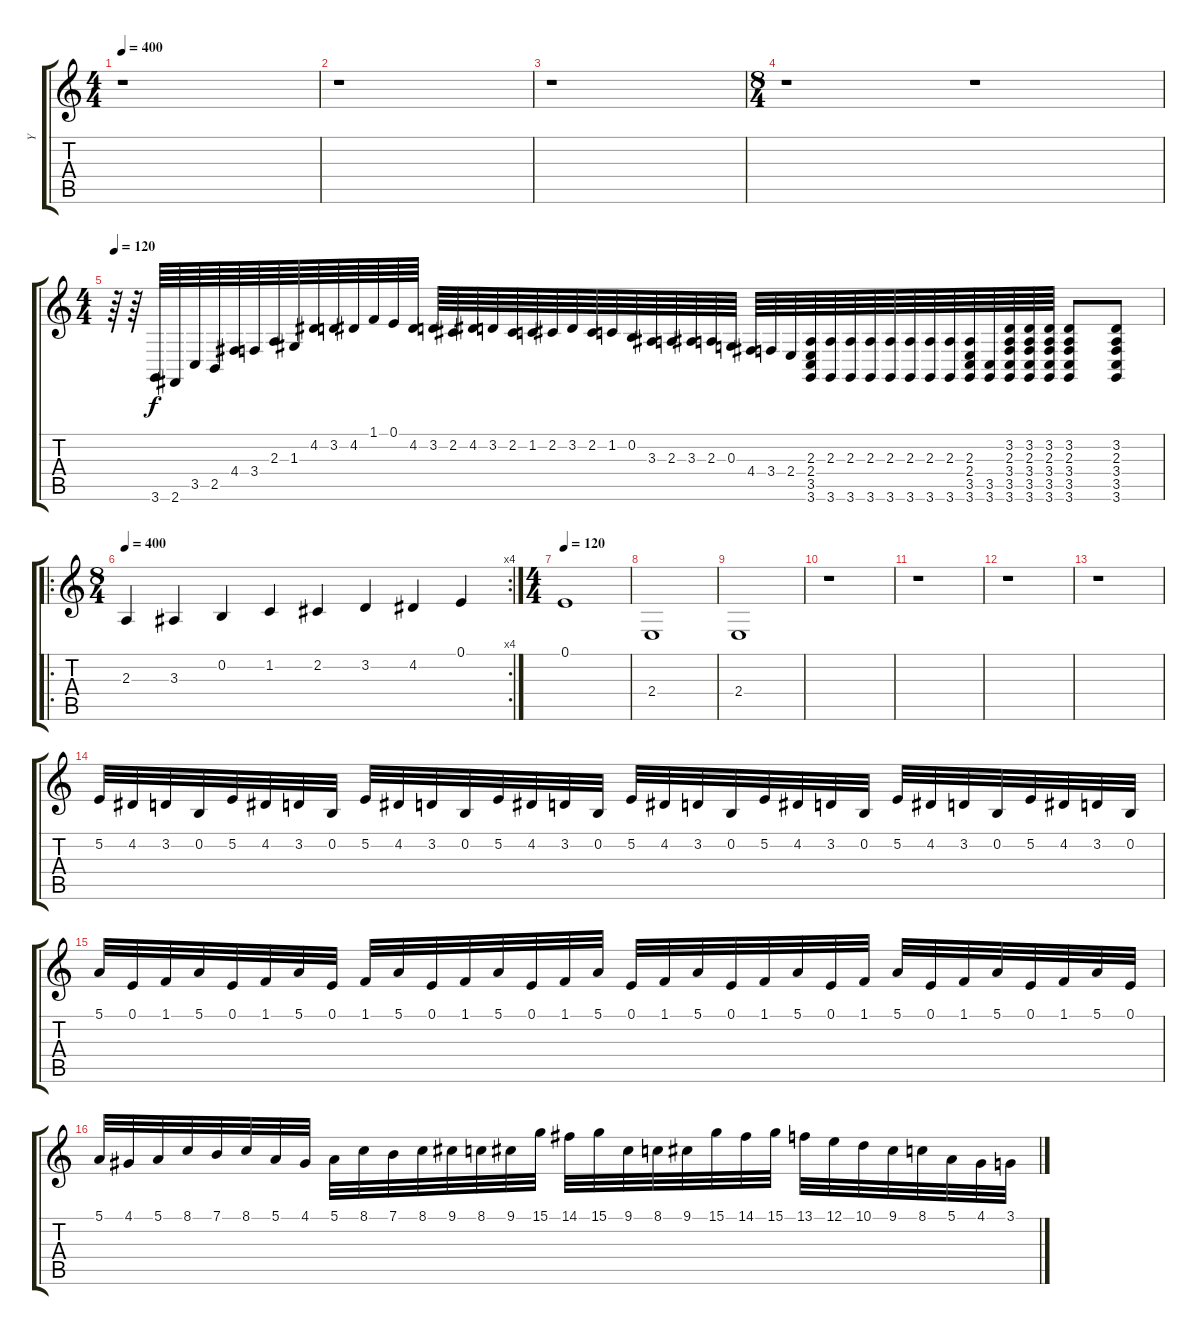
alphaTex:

\track ("Y" "Y") {instrument fx8scifi}
\staff {score tabs}
\tuning (E4 B3 G3 D3 A2 E2) {hide}
\ts (4 4)
\tempo 400
\clef g2
\ks c
r.1{dy f} |
r.1 |
r.1 |
\ts (8 4)
r.1 r.1 |
\ts (4 4)
\tempo 120
r.64 r.64 3.6.64 2.6.64 3.5.64 2.5.64 4.4.64 3.4.64 2.3.64 1.3.64 4.2.64 3.2.64 4.2.64 1.1.64 0.1.64 4.2.64 3.2.64 2.2.64 4.2.64 3.2.64 2.2.64 1.2.64 2.2.64 3.2.64 2.2.64 1.2.64 0.2.64 3.3.64 2.3.64 3.3.64 2.3.64 0.3.64 4.4.64 3.4.64 2.4.64 (2.3 2.4 3.5 3.6).64 (2.3 3.6).64 (2.3 3.6).64 (2.3 3.6).64 (2.3 3.6).64 (2.3 3.6).64 (2.3 3.6).64 (2.3 3.6).64 (2.3 2.4 3.5 3.6).64 (3.5 3.6).64 (3.2 2.3 3.4 3.5 3.6).64 (3.2 2.3 3.4 3.5 3.6).64 (3.2 2.3 3.4 3.5 3.6).64 (3.2 2.3 3.4 3.5 3.6).8 (3.2 2.3 3.4 3.5 3.6).8 |
\ro
\rc 4
\ts (8 4)
\tempo 400
2.3.4 3.3.4 0.2.4 1.2.4 2.2.4 3.2.4 4.2.4 0.1.4 |
\ts (4 4)
\tempo 120
0.1.1 |
2.4.1 |
2.4.1 |
r.1 |
r.1 |
r.1 |
r.1 |
5.2.32 4.2.32 3.2.32 0.2.32 5.2.32 4.2.32 3.2.32 0.2.32 5.2.32 4.2.32 3.2.32 0.2.32 5.2.32 4.2.32 3.2.32 0.2.32 5.2.32 4.2.32 3.2.32 0.2.32 5.2.32 4.2.32 3.2.32 0.2.32 5.2.32 4.2.32 3.2.32 0.2.32 5.2.32 4.2.32 3.2.32 0.2.32 |
5.1.32 0.1.32 1.1.32 5.1.32 0.1.32 1.1.32 5.1.32 0.1.32 1.1.32 5.1.32 0.1.32 1.1.32 5.1.32 0.1.32 1.1.32 5.1.32 0.1.32 1.1.32 5.1.32 0.1.32 1.1.32 5.1.32 0.1.32 1.1.32 5.1.32 0.1.32 1.1.32 5.1.32 0.1.32 1.1.32 5.1.32 0.1.32 |
5.1.32 4.1.32 5.1.32 8.1.32 7.1.32 8.1.32 5.1.32 4.1.32 5.1.32 8.1.32 7.1.32 8.1.32 9.1.32 8.1.32 9.1.32 15.1.32 14.1.32 15.1.32 9.1.32 8.1.32 9.1.32 15.1.32 14.1.32 15.1.32 13.1.32 12.1.32 10.1.32 9.1.32 8.1.32 5.1.32 4.1.32 3.1.32
